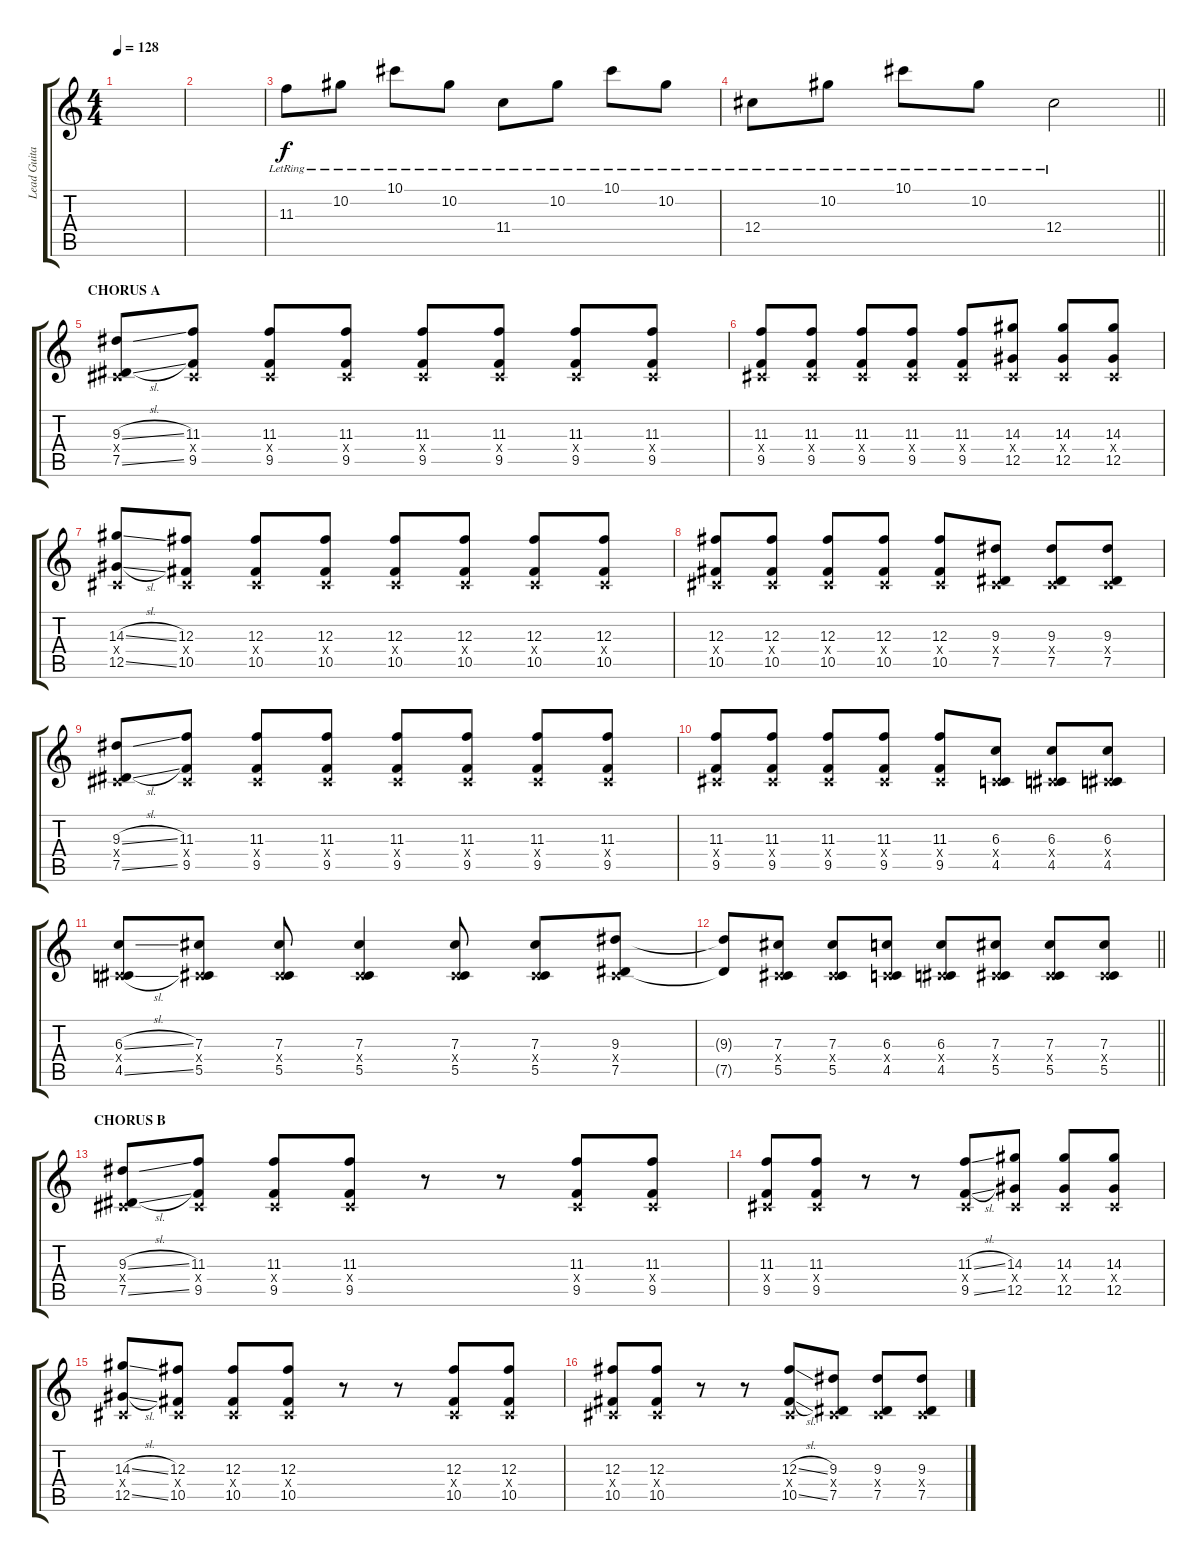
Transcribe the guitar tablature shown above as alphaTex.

\track ("Lead Guitar" "Lead Guita") {instrument overdrivenguitar}
\staff {score tabs}
\tuning (Eb4 Bb3 Gb3 Db3 Ab2 Db2) {hide}
\ts (4 4)
\tempo 128
\clef g2
\ks c
|
|
11.3{lr}.8{instrument electricguitarjazz} 10.2{lr}.8 10.1{lr}.8 10.2{lr}.8 11.4{lr}.8 10.2{lr}.8 10.1{lr}.8 10.2{lr}.8 |
\barLineRight lightlight
12.4{lr}.8 10.2{lr}.8 10.1{lr}.8 10.2{lr}.8 12.4{lr}.2 |
\section ("" "CHORUS A")
(9.3{sl} 0.4{x} 7.5{sl}).8{instrument overdrivenguitar} (11.3 0.4{x} 9.5).8 (11.3 0.4{x} 9.5).8 (11.3 0.4{x} 9.5).8 (11.3 0.4{x} 9.5).8 (11.3 0.4{x} 9.5).8 (11.3 0.4{x} 9.5).8 (11.3 0.4{x} 9.5).8 |
(11.3 0.4{x} 9.5).8 (11.3 0.4{x} 9.5).8 (11.3 0.4{x} 9.5).8 (11.3 0.4{x} 9.5).8 (11.3 0.4{x} 9.5).8 (14.3 0.4{x} 12.5).8 (14.3 0.4{x} 12.5).8 (14.3 0.4{x} 12.5).8 |
(14.3{sl} 0.4{x} 12.5{sl}).8 (12.3 0.4{x} 10.5).8 (12.3 0.4{x} 10.5).8 (12.3 0.4{x} 10.5).8 (12.3 0.4{x} 10.5).8 (12.3 0.4{x} 10.5).8 (12.3 0.4{x} 10.5).8 (12.3 0.4{x} 10.5).8 |
(12.3 0.4{x} 10.5).8 (12.3 0.4{x} 10.5).8 (12.3 0.4{x} 10.5).8 (12.3 0.4{x} 10.5).8 (12.3 0.4{x} 10.5).8 (9.3 0.4{x} 7.5).8 (9.3 0.4{x} 7.5).8 (9.3 0.4{x} 7.5).8 |
(9.3{sl} 0.4{x} 7.5{sl}).8 (11.3 0.4{x} 9.5).8 (11.3 0.4{x} 9.5).8 (11.3 0.4{x} 9.5).8 (11.3 0.4{x} 9.5).8 (11.3 0.4{x} 9.5).8 (11.3 0.4{x} 9.5).8 (11.3 0.4{x} 9.5).8 |
(11.3 0.4{x} 9.5).8 (11.3 0.4{x} 9.5).8 (11.3 0.4{x} 9.5).8 (11.3 0.4{x} 9.5).8 (11.3 0.4{x} 9.5).8 (6.3 0.4{x} 4.5).8 (6.3 0.4{x} 4.5).8 (6.3 0.4{x} 4.5).8 |
(6.3{sl} 0.4{x} 4.5{sl}).8 (7.3 0.4{x} 5.5).8 (7.3 0.4{x} 5.5).8 (7.3 0.4{x} 5.5).4 (7.3 0.4{x} 5.5).8 (7.3 0.4{x} 5.5).8 (9.3 0.4{x} 7.5).8 |
\barLineRight lightlight
(9.3{t} 7.5{t}).8 (7.3 0.4{x} 5.5).8 (7.3 0.4{x} 5.5).8 (6.3 0.4{x} 4.5).8 (6.3 0.4{x} 4.5).8 (7.3 0.4{x} 5.5).8 (7.3 0.4{x} 5.5).8 (7.3 0.4{x} 5.5).8 |
\section ("" "CHORUS B")
(9.3{sl} 0.4{x} 7.5{sl}).8 (11.3 0.4{x} 9.5).8 (11.3 0.4{x} 9.5).8 (11.3 0.4{x} 9.5).8 r.8 r.8 (11.3 0.4{x} 9.5).8 (11.3 0.4{x} 9.5).8 |
(11.3 0.4{x} 9.5).8 (11.3 0.4{x} 9.5).8 r.8 r.8 (11.3{sl} 0.4{x} 9.5{sl}).8 (14.3 0.4{x} 12.5).8 (14.3 0.4{x} 12.5).8 (14.3 0.4{x} 12.5).8 |
(14.3{sl} 0.4{x} 12.5{sl}).8 (12.3 0.4{x} 10.5).8 (12.3 0.4{x} 10.5).8 (12.3 0.4{x} 10.5).8 r.8 r.8 (12.3 0.4{x} 10.5).8 (12.3 0.4{x} 10.5).8 |
(12.3 0.4{x} 10.5).8 (12.3 0.4{x} 10.5).8 r.8 r.8 (12.3{sl} 0.4{x} 10.5{sl}).8 (9.3 0.4{x} 7.5).8 (9.3 0.4{x} 7.5).8 (9.3 0.4{x} 7.5).8
